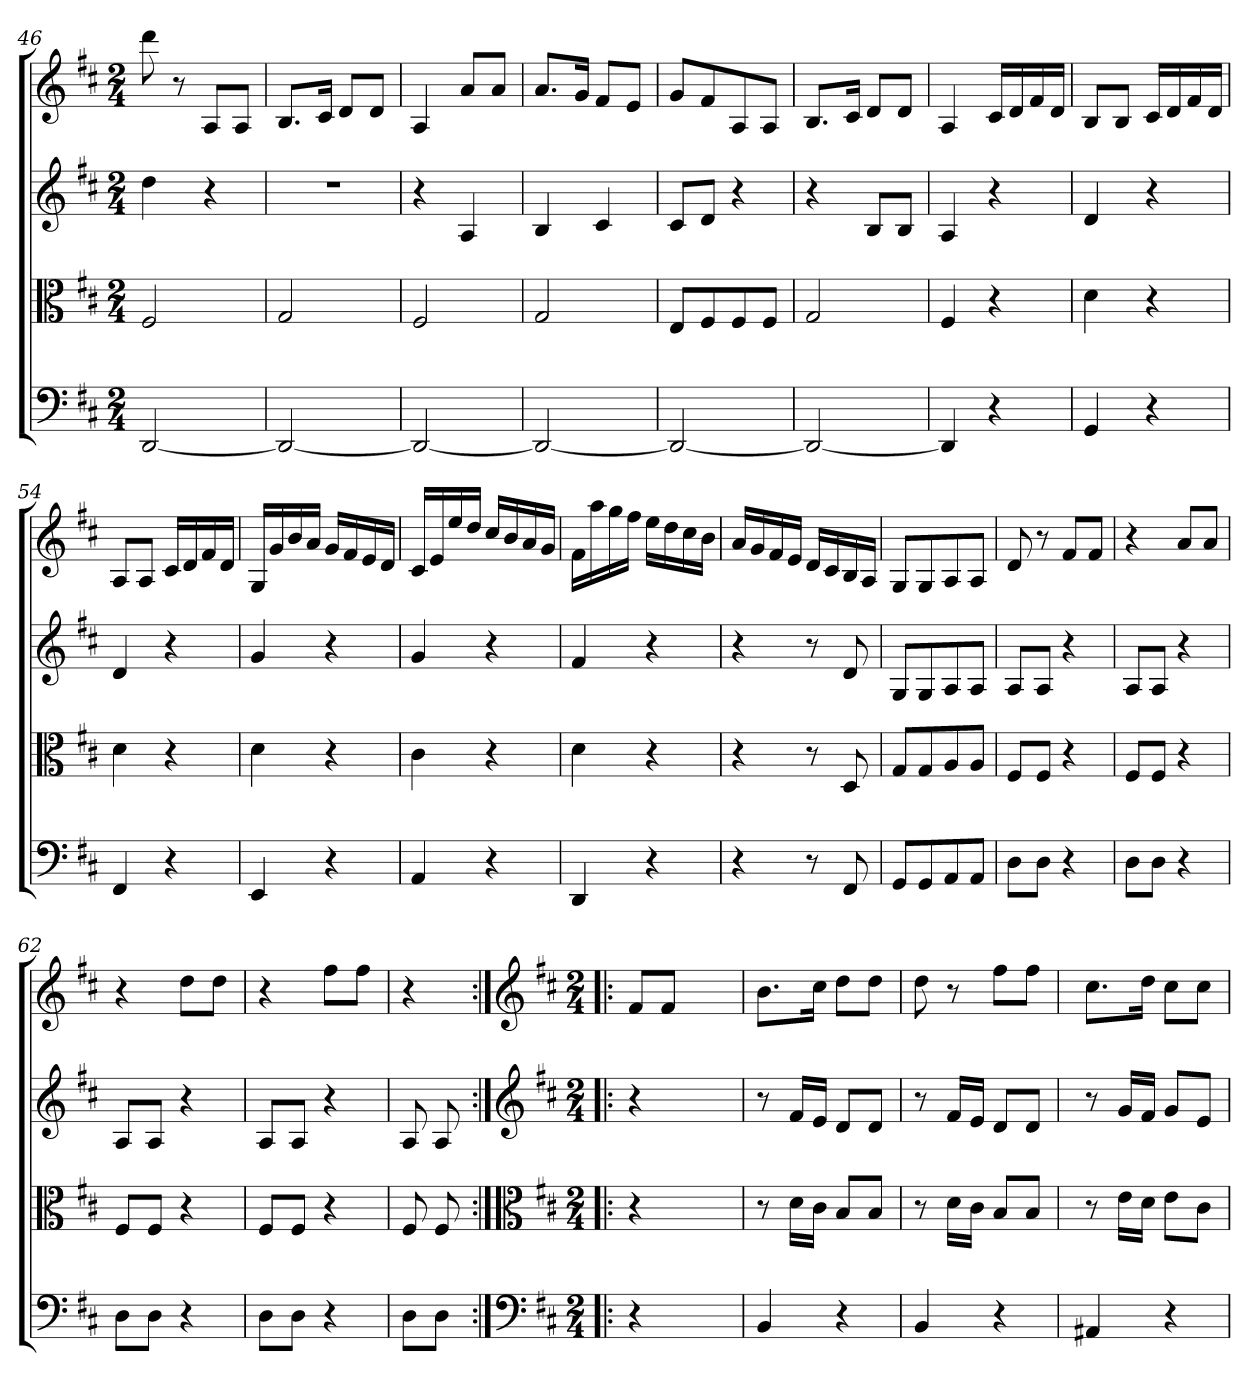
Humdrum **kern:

**kern	**kern	**kern	**kern
*part4	*part3	*part2	*part1
*staff4	*staff3	*staff2	*staff1
*clefF4	*clefC3	*clefG2	*clefG2
*k[f#c#]	*k[f#c#]	*k[f#c#]	*k[f#c#]
*D:	*D:	*D:	*D:
*M2/4	*M2/4	*M2/4	*M2/4
=46	=46	=46	=46
[2DD/	2F#/	4dd\	8ddd\
.	.	.	8r
.	.	4r	8A/L
.	.	.	8A/J
=47	=47	=47	=47
2DD/_	2G/	2r	8.B/L
.	.	.	16c#/Jk
.	.	.	8d/L
.	.	.	8d/J
=48	=48	=48	=48
2DD/_	2F#/	4r	4A/
.	.	4A/	8a/L
.	.	.	8a/J
=49	=49	=49	=49
2DD/_	2G/	4B/	8.a/L
.	.	.	16g/Jk
.	.	4c#/	8f#/L
.	.	.	8e/J
=50	=50	=50	=50
2DD/_	8E/L	8c#/L	8g/L
.	8F#/	8d/J	8f#/
.	8F#/	4r	8A/
.	8F#/J	.	8A/J
=51	=51	=51	=51
2DD/_	2G/	4r	8.B/L
.	.	.	16c#/Jk
.	.	8B/L	8d/L
.	.	8B/J	8d/J
=52	=52	=52	=52
4DD/]	4F#/	4A/	4A/
4r	4r	4r	16c#/LL
.	.	.	16d/
.	.	.	16f#/
.	.	.	16d/JJ
=53	=53	=53	=53
4GG/	4d\	4d/	8B/L
.	.	.	8B/J
4r	4r	4r	16c#/LL
.	.	.	16d/
.	.	.	16f#/
.	.	.	16d/JJ
=54	=54	=54	=54
4FF#/	4d\	4d/	8A/L
.	.	.	8A/J
4r	4r	4r	16c#/LL
.	.	.	16d/
.	.	.	16f#/
.	.	.	16d/JJ
=55	=55	=55	=55
4EE/	4d\	4g/	16G/LL
.	.	.	16g/
.	.	.	16b/
.	.	.	16a/JJ
4r	4r	4r	16g/LL
.	.	.	16f#/
.	.	.	16e/
.	.	.	16d/JJ
=56	=56	=56	=56
4AA/	4c#\	4g/	16c#/LL
.	.	.	16e/
.	.	.	16ee/
.	.	.	16dd/JJ
4r	4r	4r	16cc#/LL
.	.	.	16b/
.	.	.	16a/
.	.	.	16g/JJ
=57	=57	=57	=57
4DD/	4d\	4f#/	16f#\LL
.	.	.	16aa\
.	.	.	16gg\
.	.	.	16ff#\JJ
4r	4r	4r	16ee\LL
.	.	.	16dd\
.	.	.	16cc#\
.	.	.	16b\JJ
=58	=58	=58	=58
4r	4r	4r	16a/LL
.	.	.	16g/
.	.	.	16f#/
.	.	.	16e/JJ
8r	8r	8r	16d/LL
.	.	.	16c#/
8FF#/	8D/	8d/	16B/
.	.	.	16A/JJ
=59	=59	=59	=59
8GG/L	8G/L	8G/L	8G/L
8GG/	8G/	8G/	8G/
8AA/	8A/	8A/	8A/
8AA/J	8A/J	8A/J	8A/J
=60	=60	=60	=60
8D\L	8F#/L	8A/L	8d/
8D\J	8F#/J	8A/J	8r
4r	4r	4r	8f#/L
.	.	.	8f#/J
=61	=61	=61	=61
8D\L	8F#/L	8A/L	4r
8D\J	8F#/J	8A/J	.
4r	4r	4r	8a/L
.	.	.	8a/J
=62	=62	=62	=62
8D\L	8F#/L	8A/L	4r
8D\J	8F#/J	8A/J	.
4r	4r	4r	8dd\L
.	.	.	8dd\J
=63	=63	=63	=63
8D\L	8F#/L	8A/L	4r
8D\J	8F#/J	8A/J	.
4r	4r	4r	8ff#\L
.	.	.	8ff#\J
=64	=64	=64	=64
8D\L	8F#/	8A/	4r
8D\J	8F#/	8A/	.
=:|!|:	=:|!|:	=:|!|:	=:|!|:
*clefF4	*clefC3	*clefG2	*clefG2
*k[f#c#]	*k[f#c#]	*k[f#c#]	*k[f#c#]
*D:	*D:	*D:	*D:
*M2/4	*M2/4	*M2/4	*M2/4
4r	4r	4r	8f#/L
.	.	.	8f#/J
4ryy	4ryy	4ryy	4ryy
=1	=1	=1	=1
4BB/	8r	8r	8.b\L
.	16d\LL	16f#/LL	.
.	16c#\JJ	16e/JJ	16cc#\Jk
4r	8B/L	8d/L	8dd\L
.	8B/J	8d/J	8dd\J
=2	=2	=2	=2
4BB/	8r	8r	8dd\
.	16d\LL	16f#/LL	8r
.	16c#\JJ	16e/JJ	.
4r	8B/L	8d/L	8ff#\L
.	8B/J	8d/J	8ff#\J
=3	=3	=3	=3
4AA#X/	8r	8r	8.cc#\L
.	16e\LL	16g/LL	.
.	16d\JJ	16f#/JJ	16dd\Jk
4r	8e\L	8g/L	8cc#\L
.	8c#\J	8e/J	8cc#\J
=	=	=	=
*-	*-	*-	*-
